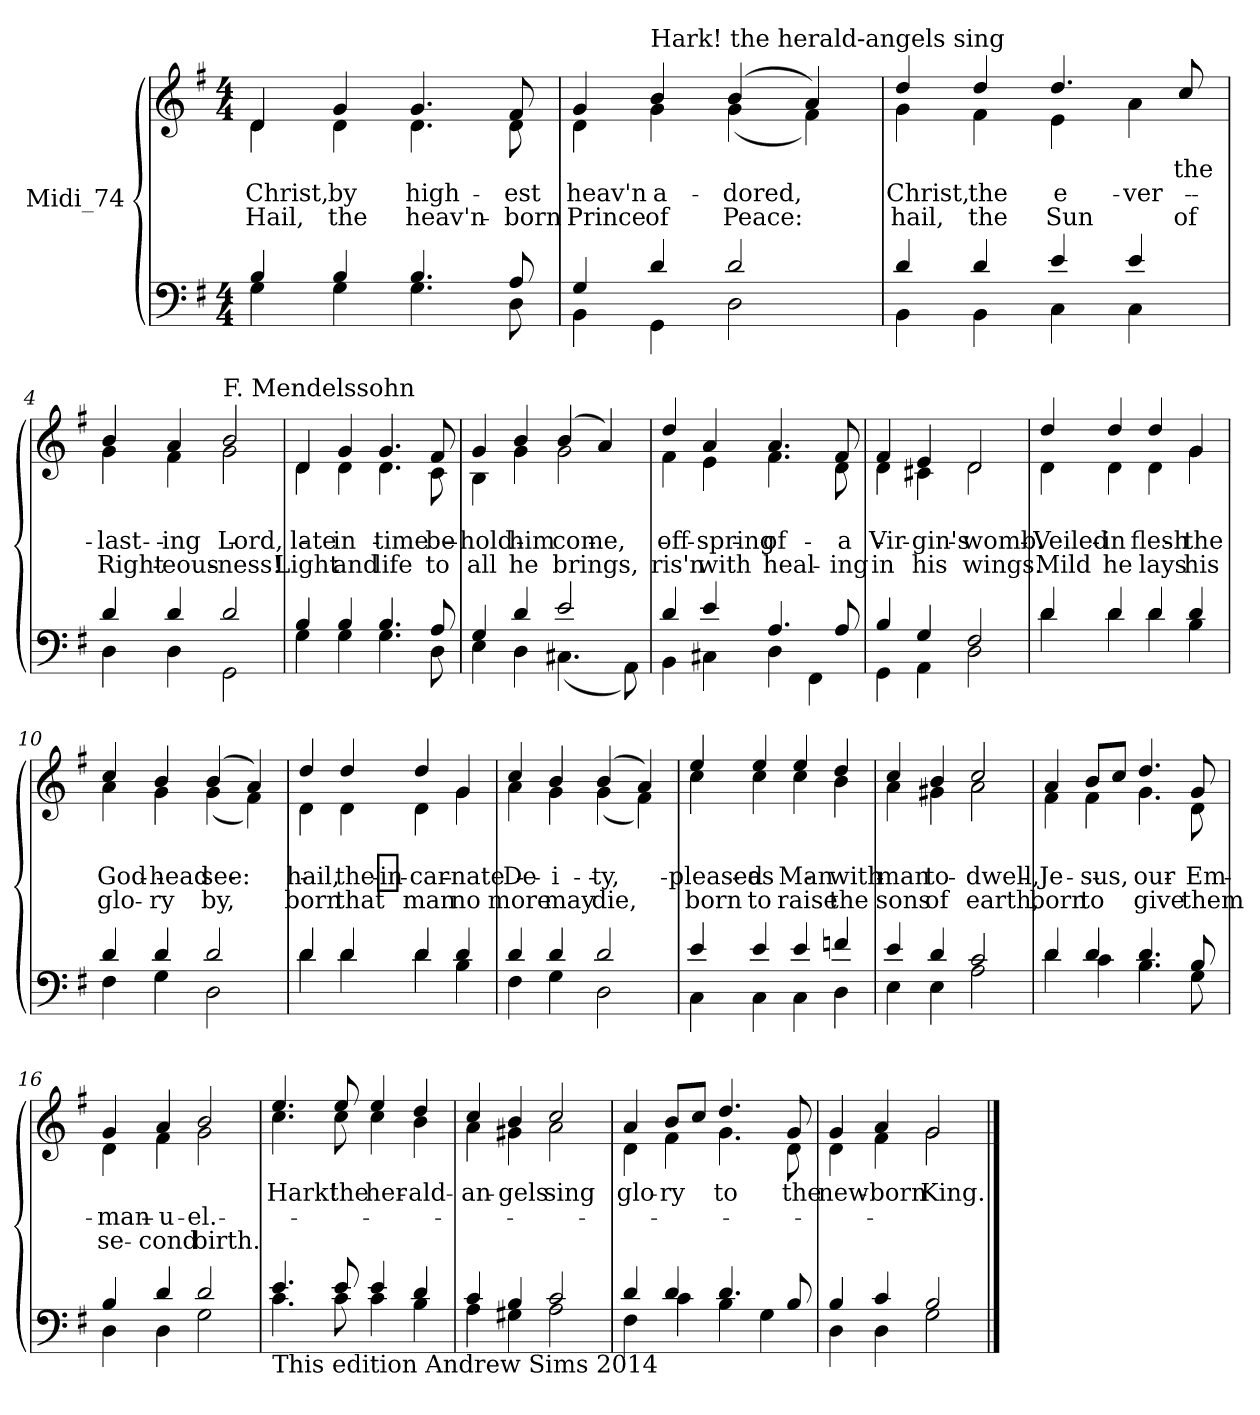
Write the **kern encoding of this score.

**kern	**kern	**text	**text	**text
*part2	*part1	*part1	*part1	*part1
*staff2	*staff1	*staff1	*staff1	*staff1
*I"Midi_74	*I"Midi_74	*	*	*
*clefF4	*clefG2	*	*	*
*k[f#]	*k[f#]	*	*	*
*G:	*G:	*	*	*
*M4/4	*M4/4	*	*	*
=1	=1	=1	=1	=1
*^	*	*	*	*
!	!	!LO:TX:a:t=Charles Wesley	!	!	!
!	!	!	!LO:LY:b	!	!LO:LY:b
*	*	*^	*	*	*
!	!	!	!	!	!LO:LY:b	!
4B/	4G\	4d/	4d\	.	Christ,	Hail,
!	!	!	!	!LO:LY:b	!	!LO:LY:b
!	!	!	!	!	!LO:LY:b	!
4B/	4G\	4g/	4d\	.	by	the
!	!	!	!	!LO:LY:b	!	!LO:LY:b
!	!	!	!	!	!LO:LY:b	!
4.B/	4.G\	4.g/	4.d\	.	high-	-heav'n-
!	!	!	!	!LO:LY:b	!	!LO:LY:b
!	!	!	!	!	!LO:LY:b	!
8A/	8D\	8f#/	8d\	.	-est	-born
=2	=2	=2	=2	=2	=2	=2
!	!	!	!	!LO:LY:b	!	!LO:LY:b
!	!	!	!	!	!LO:LY:b	!
4G/	4BB\	4g/	4d\	.	heav'n	-Prince
!	!	!LO:TX:a:t=Hark! the herald-angels sing	!	!	!	!
!	!	!	!	!LO:LY:b	!	!LO:LY:b
!	!	!	!	!	!LO:LY:b	!
4d	4GG\	4b/	4g\	.	a-	of
!	!	!	!	!LO:LY:b	!	!LO:LY:b
!	!	!	!	!	!LO:LY:b	!
2d	2D\	(>4b/	(<4g\	.	-dored,	Peace:
.	.	4a/)	4f#\)	.	.	.
=3	=3	=3	=3	=3	=3	=3
!	!	!	!	!LO:LY:b	!	!LO:LY:b
!	!	!	!	!	!LO:LY:b	!
4d	4BB\	4dd/	4g\	.	Christ,	-hail,
!	!	!	!	!LO:LY:b	!	!LO:LY:b
!	!	!	!	!	!LO:LY:b	!
4d	4BB\	4dd/	4f#\	.	the	the
!	!	!	!	!LO:LY:b	!	!LO:LY:b
!	!	!	!	!	!LO:LY:b	!
4e	4C\	4.dd/	4e\	.	e-	Sun
!	!	!	!	!	!LO:LY:b	!
4e	4C\	.	4a\	.	-ver-	.
!	!	!	!	!LO:LY:b	!	!LO:LY:b
.	.	8cc/	.	the	.	of
=4	=4	=4	=4	=4	=4	=4
!	!	!	!	!LO:LY:b	!	!LO:LY:b
!	!	!	!	!	!LO:LY:b	!
4d	4D\	4b/	4g\	.	last-	-Right-
!	!	!	!	!LO:LY:b	!	!LO:LY:b
!	!	!	!	!	!LO:LY:b	!
4d	4D\	4a/	4f#\	.	-ing	eous-
!	!	!LO:TX:a:t=F. Mendelssohn	!	!	!	!
!	!	!	!	!LO:LY:b	!	!LO:LY:b
!	!	!	!	!	!LO:LY:b	!
2d	2GG\	2b/	2g\	.	Lord,	ness!
!!LO:LB:g=z	!!
=5	=5	=5	=5	=5	=5	=5
!	!	!	!	!LO:LY:b	!	!LO:LY:b
!	!	!	!	!	!LO:LY:b	!
4B/	4G\	4d/	4d\	.	late	Light
!	!	!	!	!LO:LY:b	!	!LO:LY:b
!	!	!	!	!	!LO:LY:b	!
4B/	4G\	4g/	4d\	.	in	and
!	!	!	!	!LO:LY:b	!	!LO:LY:b
!	!	!	!	!	!LO:LY:b	!
4.B/	4.G\	4.g/	4.d\	.	time	life
!	!	!	!	!LO:LY:b	!	!LO:LY:b
!	!	!	!	!	!LO:LY:b	!
8A/	8D\	8f#/	8c\	.	be-	to
=6	=6	=6	=6	=6	=6	=6
!	!	!	!	!LO:LY:b	!	!LO:LY:b
!	!	!	!	!	!LO:LY:b	!
4G/	4E\	4g/	4B\	.	hold	-all
!	!	!	!	!LO:LY:b	!	!LO:LY:b
!	!	!	!	!	!LO:LY:b	!
4d	4D\	4b/	4g\	.	him	he
!	!	!	!	!LO:LY:b	!	!LO:LY:b
!	!	!	!	!	!LO:LY:b	!
2e	(<4.C#X\	(>4b/	2g\	.	come,	brings,
.	.	4a/)	.	.	.	.
.	8AA\)	.	.	.	.	.
=7	=7	=7	=7	=7	=7	=7
!	!	!	!	!LO:LY:b	!	!LO:LY:b
!	!	!	!	!	!LO:LY:b	!
4d	4BB\	4dd/	4f#\	.	off-	ris'n
!	!	!	!	!LO:LY:b	!	!LO:LY:b
!	!	!	!	!	!LO:LY:b	!
4e	4C#X\	4a/	4e\	.	-spring	with
!	!	!	!	!LO:LY:b	!	!LO:LY:b
!	!	!	!	!	!LO:LY:b	!
4.A/	4D\	4.a/	4.f#\	.	of	-heal-
.	4FF#\	.	.	.	.	.
!	!	!	!	!LO:LY:b	!	!LO:LY:b
!	!	!	!	!	!LO:LY:b	!
8A/	.	8f#/	8d\	.	a	ing
=8	=8	=8	=8	=8	=8	=8
!	!	!	!	!LO:LY:b	!	!LO:LY:b
!	!	!	!	!	!LO:LY:b	!
4B/	4GG\	4f#/	4d\	.	Vir-	-in
!	!	!	!	!LO:LY:b	!	!LO:LY:b
!	!	!	!	!	!LO:LY:b	!
4G/	4AA\	4e/	4c#X\	.	-gin's	-his
!	!	!	!	!LO:LY:b	!	!LO:LY:b
!	!	!	!	!	!LO:LY:b	!
2F#/	2D\	2d/	2d\	.	womb.	wings.
!!LO:LB:g=z	!!
=9	=9	=9	=9	=9	=9	=9
!	!	!	!	!LO:LY:b	!	!LO:LY:b
!	!	!	!	!	!LO:LY:b	!
4d	4d\	4dd/	4d\	.	Veiled	-Mild
!	!	!	!	!LO:LY:b	!	!LO:LY:b
!	!	!	!	!	!LO:LY:b	!
4d	4d\	4dd/	4d\	.	in	he
!	!	!	!	!LO:LY:b	!	!LO:LY:b
!	!	!	!	!	!LO:LY:b	!
4d	4d\	4dd/	4d\	.	flesh	lays
!	!	!	!	!LO:LY:b	!	!LO:LY:b
!	!	!	!	!	!LO:LY:b	!
4d	4B\	4g/	4g\	.	the	his
=10	=10	=10	=10	=10	=10	=10
!	!	!	!	!LO:LY:b	!	!LO:LY:b
!	!	!	!	!	!LO:LY:b	!
4d	4F#\	4cc/	4a\	.	God-	-glo-
!	!	!	!	!LO:LY:b	!	!LO:LY:b
!	!	!	!	!	!LO:LY:b	!
4d	4G\	4b/	4g\	.	-head	ry
!	!	!	!	!LO:LY:b	!	!LO:LY:b
!	!	!	!	!	!LO:LY:b	!
2d	2D\	(>4b/	(<4g\	.	see:	by,
.	.	4a/)	4f#\)	.	.	.
=11	=11	=11	=11	=11	=11	=11
!	!	!	!	!LO:LY:b	!	!LO:LY:b
!	!	!	!	!	!LO:LY:b	!
4d	4d\	4dd/	4d\	.	hail,	born
!	!	!	!	!LO:LY:b	!	!LO:LY:b
!	!	!	!	!	!LO:LY:b	!
4d	4d\	4dd/	4d\	.	the in-	that
!	!	!	!	!LO:LY:b	!	!LO:LY:b
!	!	!	!	!	!LO:LY:b	!
4d	4d\	4dd/	4d\	.	-car-	-man
!	!	!	!	!LO:LY:b	!	!LO:LY:b
!	!	!	!	!	!LO:LY:b	!
4d	4B\	4g/	4g\	.	-nate	no
=12	=12	=12	=12	=12	=12	=12
!	!	!	!	!LO:LY:b	!	!LO:LY:b
!	!	!	!	!	!LO:LY:b	!
4d	4F#\	4cc/	4a\	.	De-	more
!	!	!	!	!LO:LY:b	!	!LO:LY:b
!	!	!	!	!	!LO:LY:b	!
4d	4G\	4b/	4g\	.	-i-	may
!	!	!	!	!LO:LY:b	!	!LO:LY:b
!	!	!	!	!	!LO:LY:b	!
2d	2D\	(>4b/	(<4g\	.	-ty,	die,
.	.	4a/)	4f#\)	.	.	.
!!LO:LB:g=z	!!
=13	=13	=13	=13	=13	=13	=13
!	!	!	!	!LO:LY:b	!	!LO:LY:b
!	!	!	!	!	!LO:LY:b	!
4e/	4C\	4ee/	4cc\	.	pleased	born
!	!	!	!	!LO:LY:b	!	!LO:LY:b
!	!	!	!	!	!LO:LY:b	!
4e/	4C\	4ee/	4cc\	.	as	-to
!	!	!	!	!LO:LY:b	!	!LO:LY:b
!	!	!	!	!	!LO:LY:b	!
4e/	4C\	4ee/	4cc\	.	Man	-raise
!	!	!	!	!LO:LY:b	!	!LO:LY:b
!	!	!	!	!	!LO:LY:b	!
4fn/	4D\	4dd/	4b\	.	with	the
=14	=14	=14	=14	=14	=14	=14
!	!	!	!	!LO:LY:b	!	!LO:LY:b
!	!	!	!	!	!LO:LY:b	!
4e/	4E\	4cc/	4a\	.	man	sons
!	!	!	!	!LO:LY:b	!	!LO:LY:b
!	!	!	!	!	!LO:LY:b	!
4d/	4E\	4b/	4g#X\	.	to	-of
!	!	!	!	!LO:LY:b	!	!LO:LY:b
!	!	!	!	!	!LO:LY:b	!
2c/	2A\	2cc/	2a\	.	dwell,	earth,
=15	=15	=15	=15	=15	=15	=15
!	!	!	!	!LO:LY:b	!	!LO:LY:b
!	!	!	!	!	!LO:LY:b	!
4d/	4d\	4a/	4f#\	.	Je-	born
!	!	!	!	!LO:LY:b	!	!LO:LY:b
!	!	!	!	!	!LO:LY:b	!
4d/	4c\	8b/L	4f#\	.	-sus,	to
.	.	8cc/J	.	.	.	.
!	!	!	!	!LO:LY:b	!	!LO:LY:b
!	!	!	!	!	!LO:LY:b	!
4.d/	4.B\	4.dd/	4.g\	.	our	give
!	!	!	!	!LO:LY:b	!	!LO:LY:b
!	!	!	!	!	!LO:LY:b	!
8B/	8G\	8g/	8d\	.	Em-	them
=16	=16	=16	=16	=16	=16	=16
!	!	!	!	!LO:LY:b	!	!LO:LY:b
!	!	!	!	!	!LO:LY:b	!
4B/	4D\	4g/	4d\	.	man-	-se-
!	!	!	!	!LO:LY:b	!	!LO:LY:b
!	!	!	!	!	!LO:LY:b	!
4d/	4D\	4a/	4f#\	.	-u-	-cond
!	!	!	!	!LO:LY:b	!	!LO:LY:b
!	!	!	!	!	!LO:LY:b	!
2d/	2G\	2b/	2g\	.	-el.	birth.
!!LO:LB:g=z	!!
=17	=17	=17	=17	=17	=17	=17
!LO:TX:b:t=This edition  Andrew Sims 2014	!	!	!	!	!	!
!	!	!	!	!LO:LY:b	!	!
4.e	4.c\	4.ee/	4.cc\	Hark!	.	.
!	!	!	!	!LO:LY:b	!	!
8e	8c\	8ee/	8cc\	the	.	.
!	!	!	!	!LO:LY:b	!	!
4e	4c\	4ee/	4cc\	her-	.	.
!	!	!	!	!LO:LY:b	!	!
4d	4B\	4dd/	4b\	-ald-	.	.
=18	=18	=18	=18	=18	=18	=18
!	!	!	!	!LO:LY:b	!	!
4c	4A\	4cc/	4a\	-an-	.	.
!	!	!	!	!LO:LY:b	!	!
4B	4G#X\	4b/	4g#X\	-gels	.	.
!	!	!	!	!LO:LY:b	!	!
2c	2A\	2cc/	2a\	sing	.	.
=19	=19	=19	=19	=19	=19	=19
!	!	!	!	!LO:LY:b	!	!
4d	4F#\	4a/	4d\	glo-	.	.
!	!	!	!	!LO:LY:b	!	!
4d	4c\	8b/L	4f#\	-ry	.	.
.	.	8cc/J	.	.	.	.
!	!	!	!	!LO:LY:b	!	!
4.d	4B\	4.dd/	4.g\	to	.	.
.	4G\	.	.	.	.	.
!	!	!	!	!LO:LY:b	!	!
8B	.	8g/	8d\	the	.	.
=20	=20	=20	=20	=20	=20	=20
!	!	!	!	!LO:LY:b	!	!
4B	4D\	4g/	4d\	new-	.	.
!	!	!	!	!LO:LY:b	!	!
4c	4D\	4a/	4f#\	-born	.	.
!	!	!	!	!LO:LY:b	!	!
2B	2G\	2g/	2g\	King.	.	.
*v	*v	*	*	*	*	*
*	*v	*v	*	*	*
==	==	==	==	==
*-	*-	*-	*-	*-
